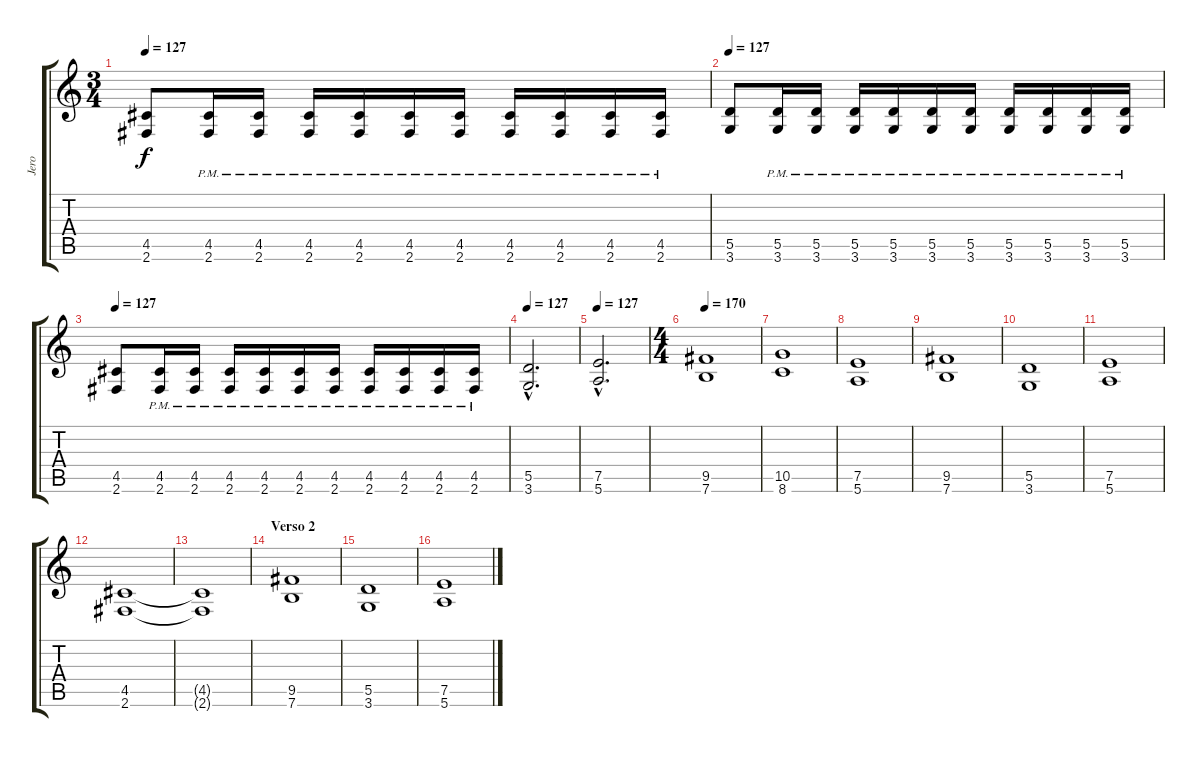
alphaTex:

\track ("Jero" "Jero") {instrument distortionguitar}
\staff {score tabs}
\tuning (E4 B3 G3 D3 A2 E2) {hide}
\ts (3 4)
\tempo 127
\clef g2
\ks c
(4.5 2.6).8{dy f} (4.5{pm} 2.6{pm}).16 (4.5{pm} 2.6{pm}).16 (4.5{pm} 2.6{pm}).16 (4.5{pm} 2.6{pm}).16 (4.5{pm} 2.6{pm}).16 (4.5{pm} 2.6{pm}).16 (4.5{pm} 2.6{pm}).16 (4.5{pm} 2.6{pm}).16 (4.5{pm} 2.6{pm}).16 (4.5{pm} 2.6{pm}).16 |
\tempo 127
(5.5 3.6).8 (5.5{pm} 3.6{pm}).16 (5.5{pm} 3.6{pm}).16 (5.5{pm} 3.6{pm}).16 (5.5{pm} 3.6{pm}).16 (5.5{pm} 3.6{pm}).16 (5.5{pm} 3.6{pm}).16 (5.5{pm} 3.6{pm}).16 (5.5{pm} 3.6{pm}).16 (5.5{pm} 3.6{pm}).16 (5.5{pm} 3.6{pm}).16 |
\tempo 127
(4.5 2.6).8 (4.5{pm} 2.6{pm}).16 (4.5{pm} 2.6{pm}).16 (4.5{pm} 2.6{pm}).16 (4.5{pm} 2.6{pm}).16 (4.5{pm} 2.6{pm}).16 (4.5{pm} 2.6{pm}).16 (4.5{pm} 2.6{pm}).16 (4.5{pm} 2.6{pm}).16 (4.5{pm} 2.6{pm}).16 (4.5{pm} 2.6{pm}).16 |
\tempo 127
(5.5{hac} 3.6{hac}).2{d} |
\tempo 127
(7.5{hac} 5.6{hac}).2{d} |
\ts (4 4)
\tempo 170
(9.5 7.6).1 |
(10.5 8.6).1 |
(7.5 5.6).1 |
(9.5 7.6).1 |
(5.5 3.6).1 |
(7.5 5.6).1 |
(4.5 2.6).1 |
(4.5{t} 2.6{t}).1 |
\section ("" "Verso 2")
(9.5 7.6).1 |
(5.5 3.6).1 |
(7.5 5.6).1
